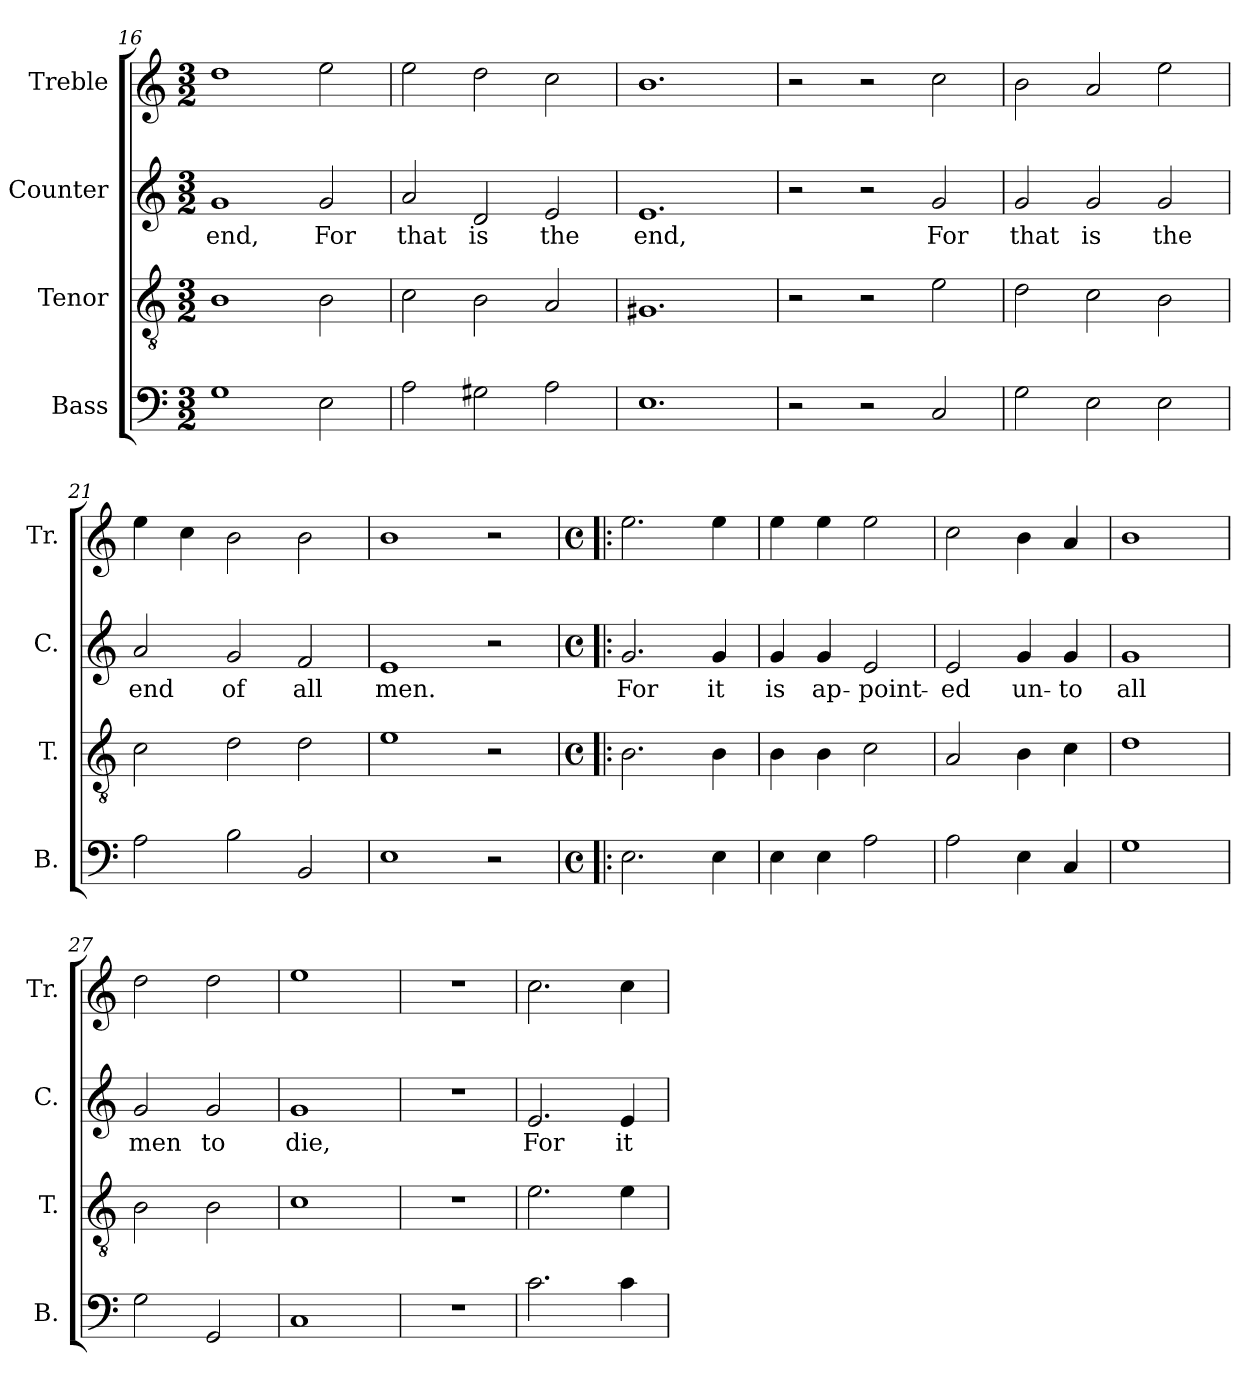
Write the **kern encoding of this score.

**kern	**kern	**kern	**text	**kern
*part4	*part3	*part2	*part2	*part1
*staff4	*staff3	*staff2	*staff2	*staff1
*I"Bass	*I"Tenor	*I"Counter	*	*I"Treble
*I'B.	*I'T.	*I'C.	*	*I'Tr.
!!LO:LB:g=z
*clefF4	*clefGv2	*clefG2	*	*clefG2
*k[]	*k[]	*k[]	*	*k[]
*M3/2	*M3/2	*M3/2	*	*M3/2
=16	=16	=16	=16	=16
1G	1B	1g	end,	1dd
2E\	2B\	2g/	For	2ee\
=17	=17	=17	=17	=17
2A\	2c\	2a/	that	2ee\
2G#X\	2B\	2d/	is	2dd\
2A\	2A/	2e/	the	2cc\
=18	=18	=18	=18	=18
1.E	1.G#X	1.e	end,	1.b
=19	=19	=19	=19	=19
2r	2r	2r	.	2r
2r	2r	2r	.	2r
2C/	2e\	2g/	For	2cc\
=20	=20	=20	=20	=20
2G\	2d\	2g/	that	2b\
2E\	2c\	2g/	is	2a/
2E\	2B\	2g/	the	2ee\
=21	=21	=21	=21	=21
2A\	2c\	2a/	end	4ee\
.	.	.	.	4cc\
2B\	2d\	2g/	of	2b\
2BB/	2d\	2f/	all	2b\
=22	=22	=22	=22	=22
1E	1e	1e	men.	1b
2r	2r	2r	.	2r
=23!|:	=23!|:	=23!|:	=23!|:	=23!|:
*M4/4	*M4/4	*M4/4	*	*M4/4
*met(c)	*met(c)	*met(c)	*	*met(c)
2.E\	2.B\	2.g/	For	2.ee\
4E\	4B\	4g/	it	4ee\
!!LO:PB:g=z
=24	=24	=24	=24	=24
4E\	4B\	4g/	is	4ee\
4E\	4B\	4g/	ap-	4ee\
2A\	2c\	2e/	-point-	2ee\
=25	=25	=25	=25	=25
2A\	2A/	2e/	-ed	2cc\
4E\	4B\	4g/	un-	4b\
4C/	4c\	4g/	-to	4a/
=26	=26	=26	=26	=26
1G	1d	1g	all	1b
=27	=27	=27	=27	=27
2G\	2B\	2g/	men	2dd\
2GG/	2B\	2g/	to	2dd\
=28	=28	=28	=28	=28
1C	1c	1g	die,	1ee
=29	=29	=29	=29	=29
1r	1r	1r	.	1r
=30	=30	=30	=30	=30
2.c\	2.e\	2.e/	For	2.cc\
4c\	4e\	4e/	it	4cc\
=	=	=	=	=
*-	*-	*-	*-	*-
